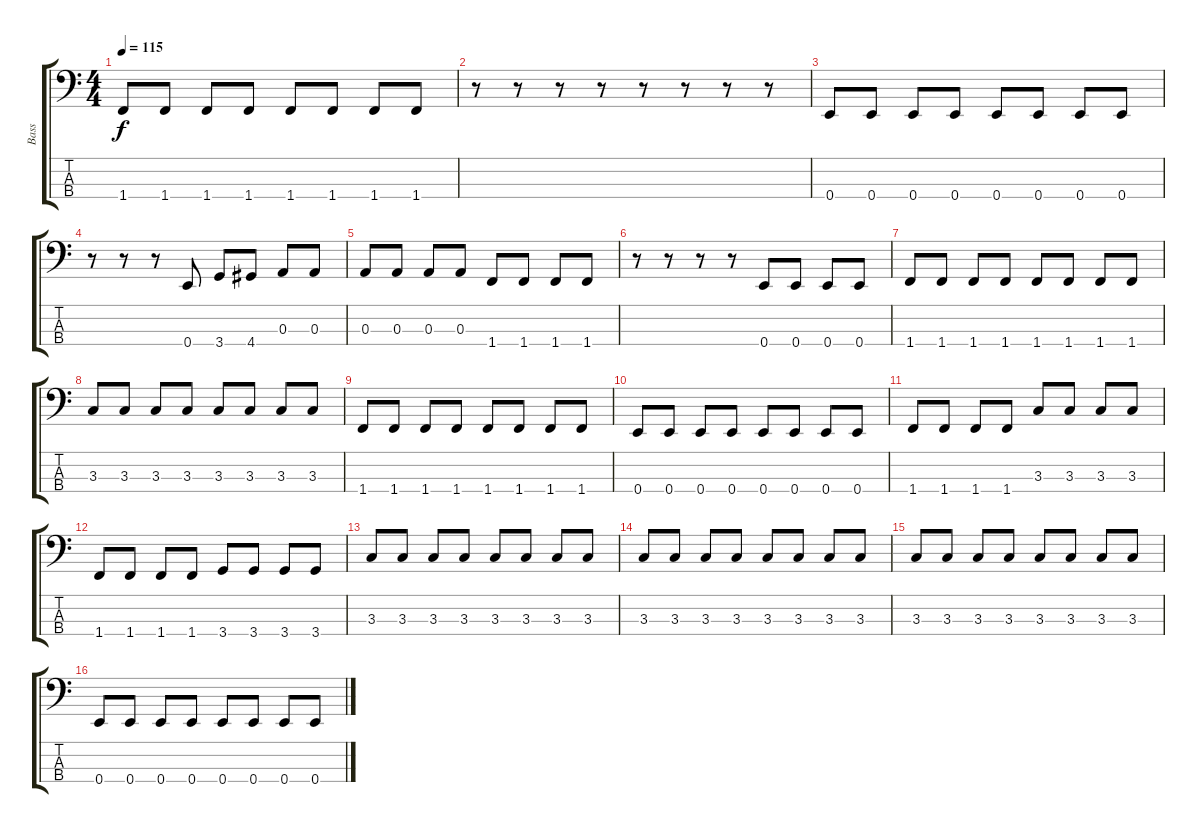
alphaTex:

\track ("Bass" "Bass") {instrument electricbasspick}
\staff {score tabs}
\tuning (G2 D2 A1 E1) {hide}
\ts (4 4)
\tempo 115
\clef f4
\ks c
1.4.8{dy f} 1.4.8 1.4.8 1.4.8 1.4.8 1.4.8 1.4.8 1.4.8 |
r.8 r.8 r.8 r.8 r.8 r.8 r.8 r.8 |
0.4.8 0.4.8 0.4.8 0.4.8 0.4.8 0.4.8 0.4.8 0.4.8 |
r.8 r.8 r.8 0.4.8 3.4.8 4.4.8 0.3.8 0.3.8 |
0.3.8 0.3.8 0.3.8 0.3.8 1.4.8 1.4.8 1.4.8 1.4.8 |
r.8 r.8 r.8 r.8 0.4.8 0.4.8 0.4.8 0.4.8 |
1.4.8 1.4.8 1.4.8 1.4.8 1.4.8 1.4.8 1.4.8 1.4.8 |
3.3.8 3.3.8 3.3.8 3.3.8 3.3.8 3.3.8 3.3.8 3.3.8 |
1.4.8 1.4.8 1.4.8 1.4.8 1.4.8 1.4.8 1.4.8 1.4.8 |
0.4.8 0.4.8 0.4.8 0.4.8 0.4.8 0.4.8 0.4.8 0.4.8 |
1.4.8 1.4.8 1.4.8 1.4.8 3.3.8 3.3.8 3.3.8 3.3.8 |
1.4.8 1.4.8 1.4.8 1.4.8 3.4.8 3.4.8 3.4.8 3.4.8 |
3.3.8 3.3.8 3.3.8 3.3.8 3.3.8 3.3.8 3.3.8 3.3.8 |
3.3.8 3.3.8 3.3.8 3.3.8 3.3.8 3.3.8 3.3.8 3.3.8 |
3.3.8 3.3.8 3.3.8 3.3.8 3.3.8 3.3.8 3.3.8 3.3.8 |
0.4.8 0.4.8 0.4.8 0.4.8 0.4.8 0.4.8 0.4.8 0.4.8
